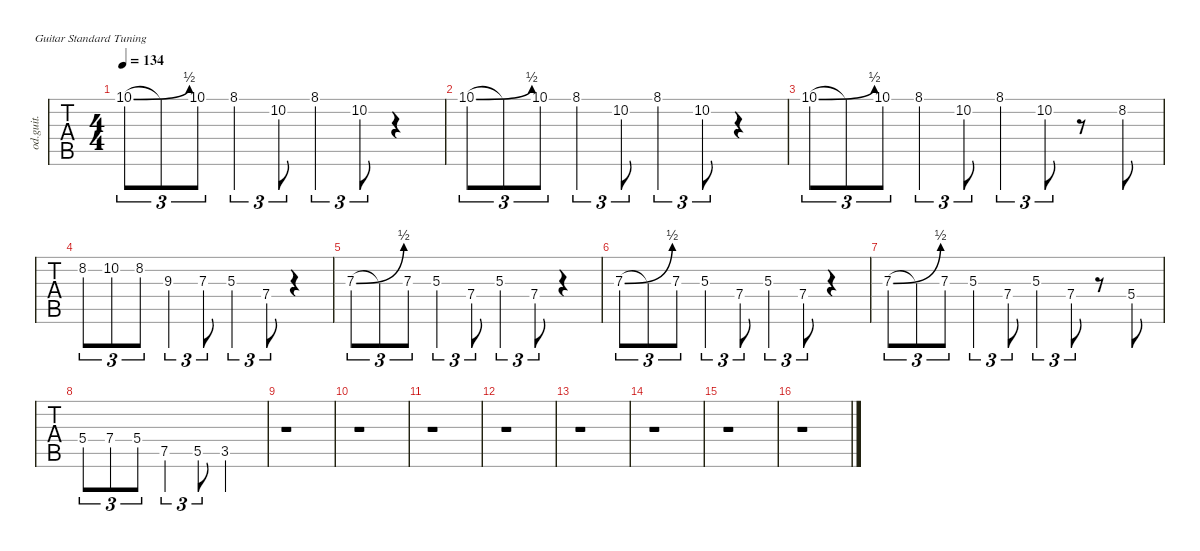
\defaultSystemsLayout 4
\hideDynamics
\bracketExtendMode nobrackets
\track ("Overdriven Guitar" "od.guit.") {instrument overdrivenguitar}
\staff {tabs}
\tuning (E4 B3 G3 D3 A2 E2)
\ts (4 4)
\tempo 134
\clef g2
\ks c
10.1{be (bend 0 0 7.8 2)}.8{tu (3 2) dy mf} 10.1{t}.8{tu (3 2)} 10.1.8{tu (3 2)} 8.1.4{tu (3 2)} 10.2.8{tu (3 2)} 8.1.4{tu (3 2)} 10.2.8{tu (3 2)} r.4 |
10.1{be (bend 0 0 7.8 2)}.8{tu (3 2)} 10.1{t}.8{tu (3 2)} 10.1.8{tu (3 2)} 8.1.4{tu (3 2)} 10.2.8{tu (3 2)} 8.1.4{tu (3 2)} 10.2.8{tu (3 2)} r.4 |
10.1{be (bend 0 0 7.8 2)}.8{tu (3 2)} 10.1{t}.8{tu (3 2)} 10.1.8{tu (3 2)} 8.1.4{tu (3 2)} 10.2.8{tu (3 2)} 8.1.4{tu (3 2)} 10.2.8{tu (3 2)} r.8 8.2.8 |
8.2.8{tu (3 2)} 10.2.8{tu (3 2)} 8.2.8{tu (3 2)} 9.3.4{tu (3 2)} 7.3.8{tu (3 2)} 5.3.4{tu (3 2)} 7.4.8{tu (3 2)} r.4 |
7.3{be (bend 0 0 10.2 2)}.8{tu (3 2)} 7.3{t}.8{tu (3 2)} 7.3.8{tu (3 2)} 5.3.4{tu (3 2)} 7.4.8{tu (3 2)} 5.3.4{tu (3 2)} 7.4.8{tu (3 2)} r.4 |
7.3{be (bend 0 0 10.2 2)}.8{tu (3 2)} 7.3{t}.8{tu (3 2)} 7.3.8{tu (3 2)} 5.3.4{tu (3 2)} 7.4.8{tu (3 2)} 5.3.4{tu (3 2)} 7.4.8{tu (3 2)} r.4 |
7.3{be (bend 0 0 10.2 2)}.8{tu (3 2)} 7.3{t}.8{tu (3 2)} 7.3.8{tu (3 2)} 5.3.4{tu (3 2)} 7.4.8{tu (3 2)} 5.3.4{tu (3 2)} 7.4.8{tu (3 2)} r.8 5.4.8 |
5.4.8{tu (3 2)} 7.4.8{tu (3 2)} 5.4.8{tu (3 2)} 7.5.4{tu (3 2)} 5.5.8{tu (3 2)} 3.5.2 |
r.1 |
r.1 |
r.1 |
r.1 |
r.1 |
r.1 |
r.1 |
r.1
